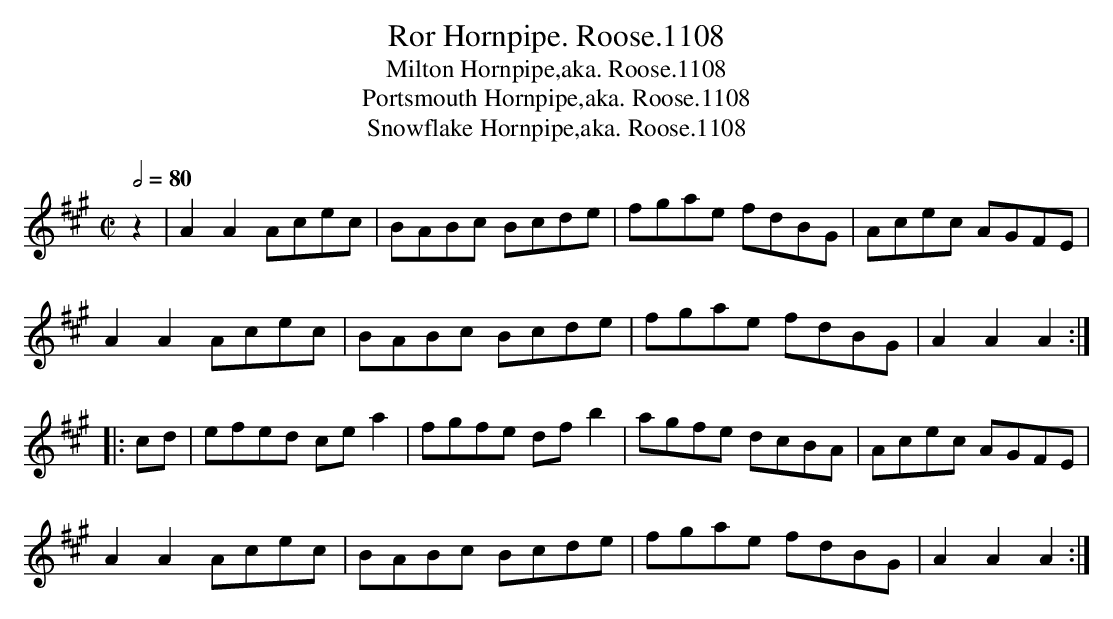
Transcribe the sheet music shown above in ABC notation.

X:1
T:Ror Hornpipe. Roose.1108
T:Milton Hornpipe,aka. Roose.1108
T:Portsmouth Hornpipe,aka. Roose.1108
T:Snowflake Hornpipe,aka. Roose.1108
M:C|
L:1/8
Q:1/2=80
K:A
z2| A2A2 Acec | BABc Bcde | fgae fdBG | Acec AGFE |
A2A2 Acec | BABc Bcde | fgae fdBG | A2 A2A2:|
|:cd | efed cea2 | fgfe dfb2 | agfe dcBA | Acec AGFE |
A2A2  Acec |  BABc Bcde | fgae fdBG | A2A2A2:|
